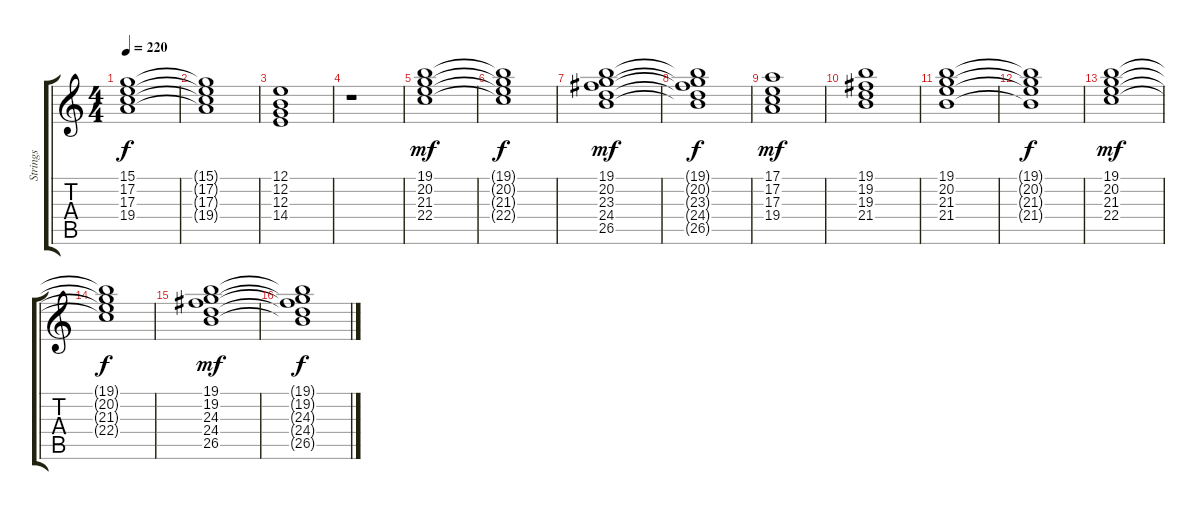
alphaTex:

\track ("Strings" "Strings") {instrument synthstrings1}
\staff {score tabs}
\tuning (E4 B3 G3 D3 A2 E2) {hide}
\ts (4 4)
\tempo 220
\clef g2
\ks c
(15.1 17.2 17.3 19.4).1{dy f} |
(15.1{t} 17.2{t} 17.3{t} 19.4{t}).1 |
(12.1 12.2 12.3 14.4).1 |
r.1 |
(19.1 20.2 21.3 22.4).1{dy mf} |
(19.1{t} 20.2{t} 21.3{t} 22.4{t}).1{dy f} |
(19.1 20.2 23.3 24.4 26.5).1{dy mf} |
(19.1{t} 20.2{t} 23.3{t} 24.4{t} 26.5{t}).1{dy f} |
(17.1 17.2 17.3 19.4).1{dy mf} |
(19.1 19.2 19.3 21.4).1 |
(19.1 20.2 21.3 21.4).1 |
(19.1{t} 20.2{t} 21.3{t} 21.4{t}).1{dy f} |
(19.1 20.2 21.3 22.4).1{dy mf} |
(19.1{t} 20.2{t} 21.3{t} 22.4{t}).1{dy f} |
(19.1 19.2 24.3 24.4 26.5).1{dy mf} |
(19.1{t} 19.2{t} 24.3{t} 24.4{t} 26.5{t}).1{dy f}
